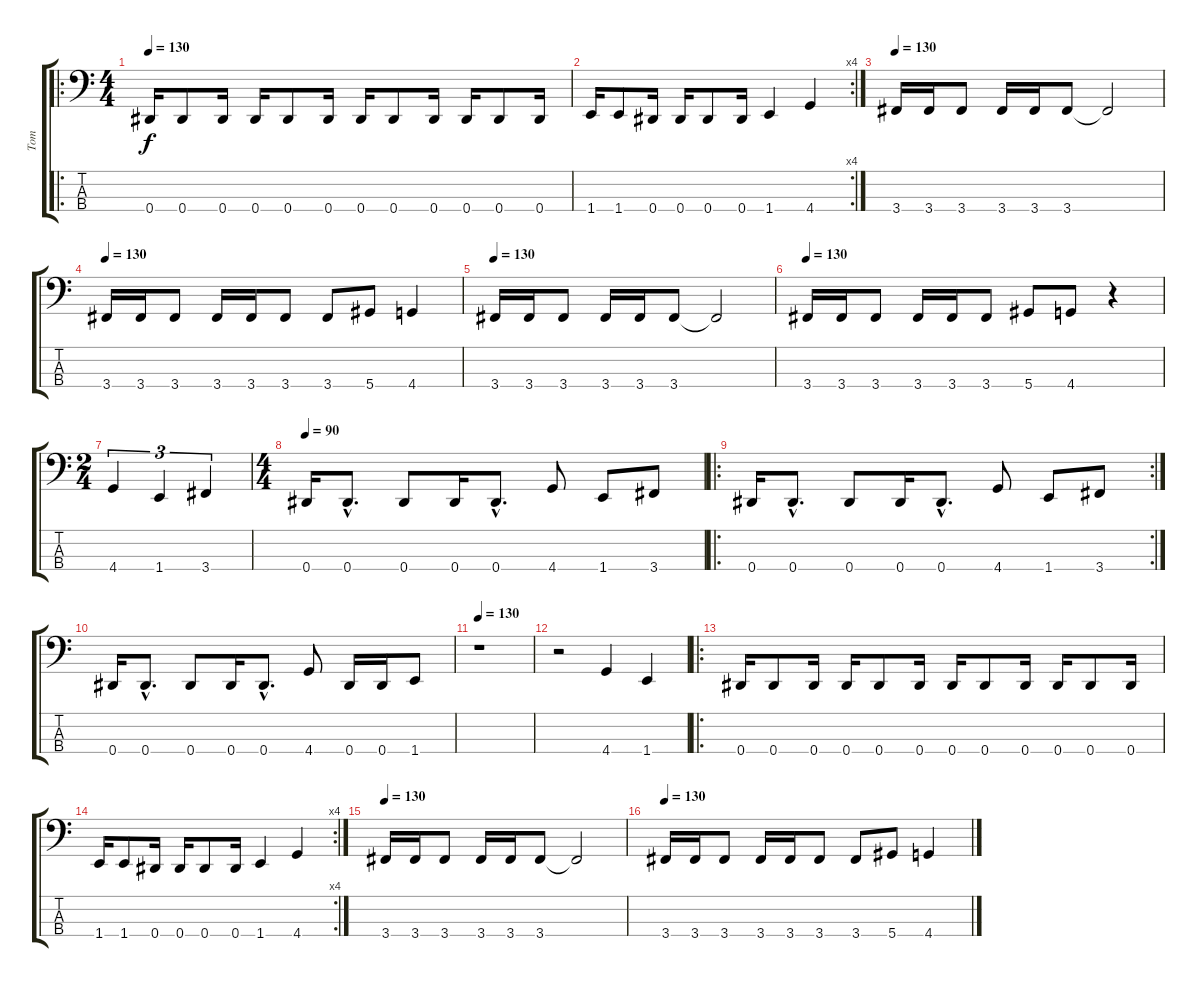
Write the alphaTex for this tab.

\track ("Tom" "Tom") {instrument electricbasspick}
\staff {score tabs}
\tuning (Gb2 Db2 Ab1 Eb1) {hide}
\ro
\ts (4 4)
\tempo 130
\clef f4
\ks c
0.4.16{dy f} 0.4.8 0.4.16 0.4.16 0.4.8 0.4.16 0.4.16 0.4.8 0.4.16 0.4.16 0.4.8 0.4.16 |
\rc 4
1.4.16 1.4.8 0.4.16 0.4.16 0.4.8 0.4.16 1.4.4 4.4.4 |
\tempo 130
3.4.16 3.4.16 3.4.8 3.4.16 3.4.16 3.4.8 3.4{t}.2 |
\tempo 130
3.4.16 3.4.16 3.4.8 3.4.16 3.4.16 3.4.8 3.4.8 5.4.8 4.4.4 |
\tempo 130
3.4.16 3.4.16 3.4.8 3.4.16 3.4.16 3.4.8 3.4{t}.2 |
\tempo 130
3.4.16 3.4.16 3.4.8 3.4.16 3.4.16 3.4.8 5.4.8 4.4.8 r.4 |
\ts (2 4)
4.4.4{tu (3 2)} 1.4.4{tu (3 2)} 3.4.4{tu (3 2)} |
\ts (4 4)
\tempo 80
\tempo 90
0.4.16 0.4{hac}.8{d} 0.4.8 0.4.16 0.4{hac}.8{d} 4.4.8 1.4.8 3.4.8 |
\ro
\rc 2
0.4.16 0.4{hac}.8{d} 0.4.8 0.4.16 0.4{hac}.8{d} 4.4.8 1.4.8 3.4.8 |
0.4.16 0.4{hac}.8{d} 0.4.8 0.4.16 0.4{hac}.8{d} 4.4.8 0.4.16 0.4.16 1.4.8 |
\tempo 130
r.1 |
r.2 4.4.4 1.4.4 |
\ro
0.4.16 0.4.8 0.4.16 0.4.16 0.4.8 0.4.16 0.4.16 0.4.8 0.4.16 0.4.16 0.4.8 0.4.16 |
\rc 4
1.4.16 1.4.8 0.4.16 0.4.16 0.4.8 0.4.16 1.4.4 4.4.4 |
\tempo 130
3.4.16 3.4.16 3.4.8 3.4.16 3.4.16 3.4.8 3.4{t}.2 |
\tempo 130
3.4.16 3.4.16 3.4.8 3.4.16 3.4.16 3.4.8 3.4.8 5.4.8 4.4.4
